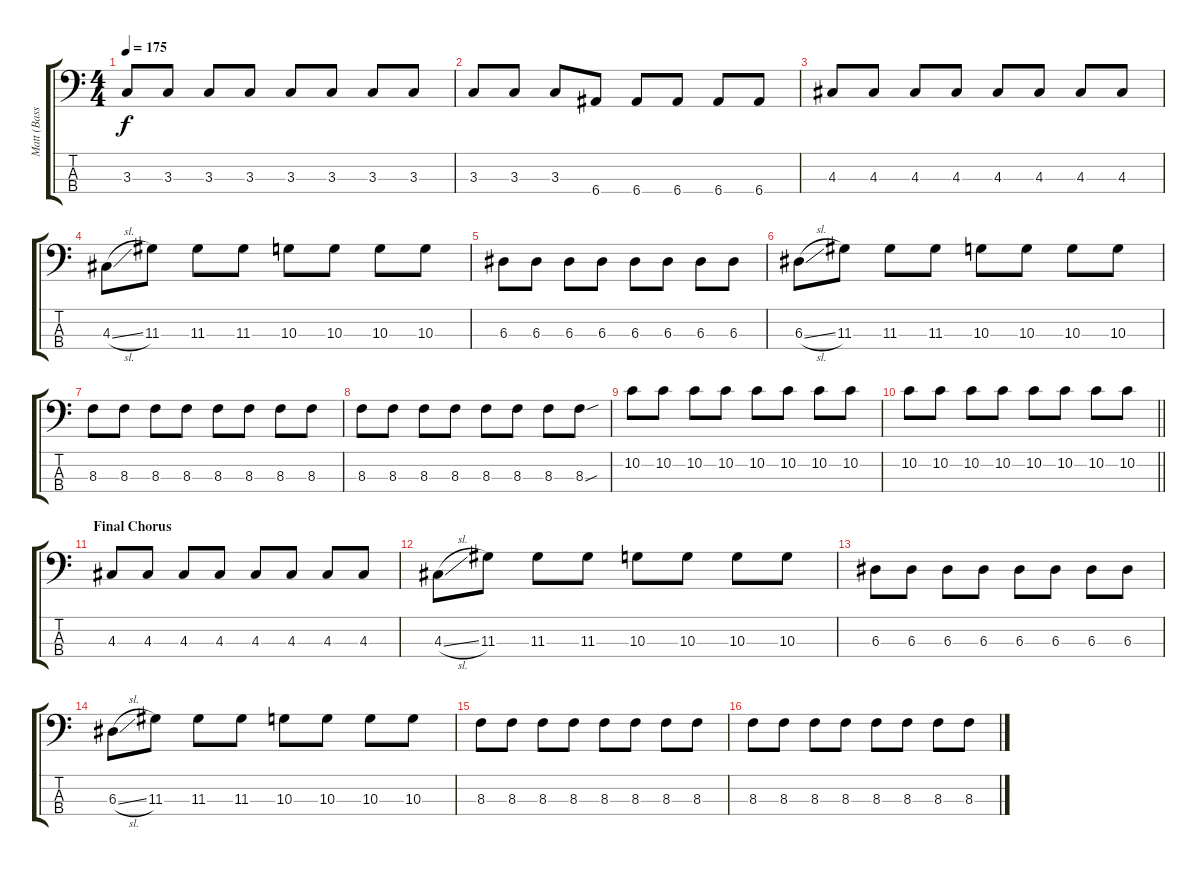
\track ("Matt (Bass)" "Matt (Bass") {instrument electricbassfinger}
\staff {score tabs}
\tuning (G2 D2 A1 E1) {hide}
\ts (4 4)
\tempo 175
\clef f4
\ks c
3.3.8{dy f} 3.3.8 3.3.8 3.3.8 3.3.8 3.3.8 3.3.8 3.3.8 |
3.3.8 3.3.8 3.3.8 6.4.8 6.4.8 6.4.8 6.4.8 6.4.8 |
4.3.8 4.3.8 4.3.8 4.3.8 4.3.8 4.3.8 4.3.8 4.3.8 |
4.3{sl}.8 11.3.8 11.3.8 11.3.8 10.3.8 10.3.8 10.3.8 10.3.8 |
6.3.8 6.3.8 6.3.8 6.3.8 6.3.8 6.3.8 6.3.8 6.3.8 |
6.3{sl}.8 11.3.8 11.3.8 11.3.8 10.3.8 10.3.8 10.3.8 10.3.8 |
8.3.8 8.3.8 8.3.8 8.3.8 8.3.8 8.3.8 8.3.8 8.3.8 |
8.3.8 8.3.8 8.3.8 8.3.8 8.3.8 8.3.8 8.3.8 8.3{sou}.8 |
10.2.8 10.2.8 10.2.8 10.2.8 10.2.8 10.2.8 10.2.8 10.2.8 |
\barLineRight lightlight
10.2.8 10.2.8 10.2.8 10.2.8 10.2.8 10.2.8 10.2.8 10.2.8 |
\section ("" "Final Chorus")
4.3.8 4.3.8 4.3.8 4.3.8 4.3.8 4.3.8 4.3.8 4.3.8 |
4.3{sl}.8 11.3.8 11.3.8 11.3.8 10.3.8 10.3.8 10.3.8 10.3.8 |
6.3.8 6.3.8 6.3.8 6.3.8 6.3.8 6.3.8 6.3.8 6.3.8 |
6.3{sl}.8 11.3.8 11.3.8 11.3.8 10.3.8 10.3.8 10.3.8 10.3.8 |
8.3.8 8.3.8 8.3.8 8.3.8 8.3.8 8.3.8 8.3.8 8.3.8 |
8.3.8 8.3.8 8.3.8 8.3.8 8.3.8 8.3.8 8.3.8 8.3{sl}.8
